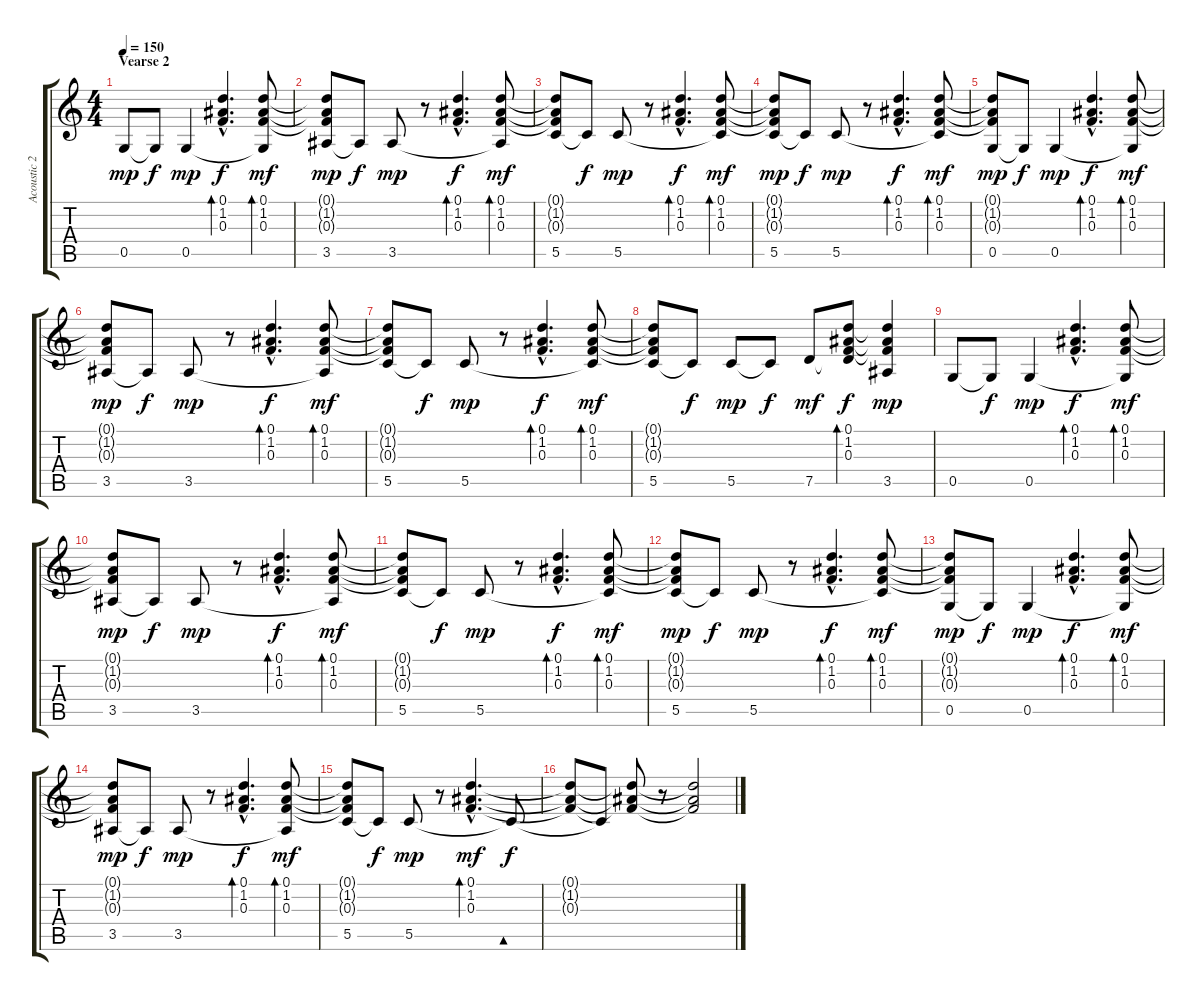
\track ("Acoustic 2" "Acoustic 2") {instrument acousticguitarsteel}
\staff {score tabs}
\tuning (D4 A3 F3 C3 G2 D2) {hide}
\ts (4 4)
\section ("" "Vearse 2")
\tempo 150
\clef g2
\ks c
0.5.8{dy mp volume 11} 0.5{t}.8{dy f} 0.5.4{dy mp} (0.1{hac} 1.2{hac} 0.3{hac}).4{d bd 120 dy f} (0.1 1.2 0.3 0.5{t}).8{bd 120 dy mf} |
(0.1{t} 1.2{t} 0.3{t} 3.5).8{dy mp} 3.5{t}.8{dy f} 3.5.8{dy mp} r.8 (0.1{hac} 1.2{hac} 0.3{hac}).4{d bd 120 dy f} (0.1 1.2 0.3 3.5{t}).8{bd 120 dy mf} |
(0.1{t} 1.2{t} 0.3{t} 5.5).8 5.5{t}.8{dy f} 5.5.8{dy mp} r.8 (0.1{hac} 1.2{hac} 0.3{hac}).4{d bd 120 dy f} (0.1 1.2 0.3 5.5{t}).8{bd 120 dy mf} |
(0.1{t} 1.2{t} 0.3{t} 5.5).8{dy mp} 5.5{t}.8{dy f} 5.5.8{dy mp} r.8 (0.1{hac} 1.2{hac} 0.3{hac}).4{d bd 120 dy f} (0.1 1.2 0.3 5.5{t}).8{bd 120 dy mf} |
(0.1{t} 1.2{t} 0.3{t} 0.5).8{dy mp} 0.5{t}.8{dy f} 0.5.4{dy mp} (0.1{hac} 1.2{hac} 0.3{hac}).4{d bd 120 dy f} (0.1 1.2 0.3 0.5{t}).8{bd 120 dy mf} |
(0.1{t} 1.2{t} 0.3{t} 3.5).8{dy mp} 3.5{t}.8{dy f} 3.5.8{dy mp} r.8 (0.1{hac} 1.2{hac} 0.3{hac}).4{d bd 120 dy f} (0.1 1.2 0.3 3.5{t}).8{bd 120 dy mf} |
(0.1{t} 1.2{t} 0.3{t} 5.5).8 5.5{t}.8{dy f} 5.5.8{dy mp} r.8 (0.1{hac} 1.2{hac} 0.3{hac}).4{d bd 120 dy f} (0.1 1.2 0.3 5.5{t}).8{bd 120 dy mf} |
(0.1{t} 1.2{t} 0.3{t} 5.5).8 5.5{t}.8{dy f} 5.5.8{dy mp} 5.5{t}.8{dy f} 7.5.8{dy mf} (0.1 1.2 0.3 7.5{t}).8{bd 120 dy f} (0.1{t} 1.2{t} 0.3{t} 3.5).4{dy mp} |
0.5.8 0.5{t}.8{dy f} 0.5.4{dy mp} (0.1{hac} 1.2{hac} 0.3{hac}).4{d bd 120 dy f} (0.1 1.2 0.3 0.5{t}).8{bd 120 dy mf} |
(0.1{t} 1.2{t} 0.3{t} 3.5).8{dy mp} 3.5{t}.8{dy f} 3.5.8{dy mp} r.8 (0.1{hac} 1.2{hac} 0.3{hac}).4{d bd 120 dy f} (0.1 1.2 0.3 3.5{t}).8{bd 120 dy mf} |
(0.1{t} 1.2{t} 0.3{t} 5.5).8 5.5{t}.8{dy f} 5.5.8{dy mp} r.8 (0.1{hac} 1.2{hac} 0.3{hac}).4{d bd 120 dy f} (0.1 1.2 0.3 5.5{t}).8{bd 120 dy mf} |
(0.1{t} 1.2{t} 0.3{t} 5.5).8{dy mp} 5.5{t}.8{dy f} 5.5.8{dy mp} r.8 (0.1{hac} 1.2{hac} 0.3{hac}).4{d bd 120 dy f} (0.1 1.2 0.3 5.5{t}).8{bd 120 dy mf} |
(0.1{t} 1.2{t} 0.3{t} 0.5).8{dy mp} 0.5{t}.8{dy f} 0.5.4{dy mp} (0.1{hac} 1.2{hac} 0.3{hac}).4{d bd 120 dy f} (0.1 1.2 0.3 0.5{t}).8{bd 120 dy mf} |
(0.1{t} 1.2{t} 0.3{t} 3.5).8{dy mp} 3.5{t}.8{dy f} 3.5.8{dy mp} r.8 (0.1{hac} 1.2{hac} 0.3{hac}).4{d bd 120 dy f} (0.1 1.2 0.3 3.5{t}).8{bd 120 dy mf} |
(0.1{t} 1.2{t} 0.3{t} 5.5).8 5.5{t}.8{dy f} 5.5.8{dy mp} r.8 (0.1{hac} 1.2{hac} 0.3{hac}).4{d bd 120 dy mf} 5.5{t}.8{bd 120 dy f} |
(0.1{t} 1.2{t} 0.3{t}).8{volume 5} 5.5{t}.8 (0.1{t} 1.2{t} 0.3{t}).8 r.8 (0.1{t} 1.2{t} 0.3{t}).2
